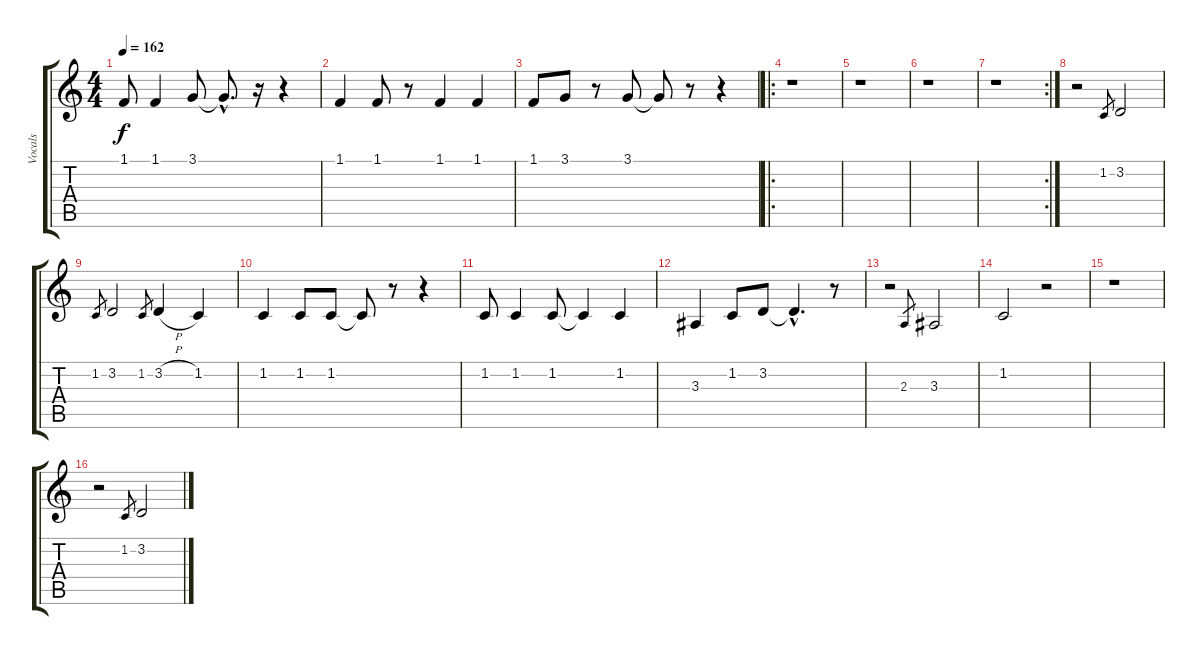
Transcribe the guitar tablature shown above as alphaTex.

\track ("Vocals" "Vocals") {instrument trumpet}
\staff {score tabs}
\tuning (E4 B3 G3 D3 A2 E2) {hide}
\ts (4 4)
\tempo 162
\clef g2
\ks c
1.1.8{dy f} 1.1.4 3.1.8 3.1{hac t}.8{d} r.16 r.4 |
1.1.4 1.1.8 r.8 1.1.4 1.1.4 |
1.1.8 3.1.8 r.8 3.1.8 3.1{t}.8 r.8 r.4 |
\ro
r.1 |
r.1 |
r.1 |
\rc 2
r.1 |
r.2 1.2.8{gr} 3.2.2 |
1.2.8{gr} 3.2.2 1.2.8{gr} 3.2{h}.4 1.2.4 |
1.2.4 1.2.8 1.2.8 1.2{t}.8 r.8 r.4 |
1.2.8 1.2.4 1.2.8 1.2{t}.4 1.2.4 |
3.3.4 1.2.8 3.2.8 3.2{hac t}.4{d} r.8 |
r.2 2.3.8{gr} 3.3.2 |
1.2.2 r.2 |
r.1 |
r.2 1.2.8{gr} 3.2.2
